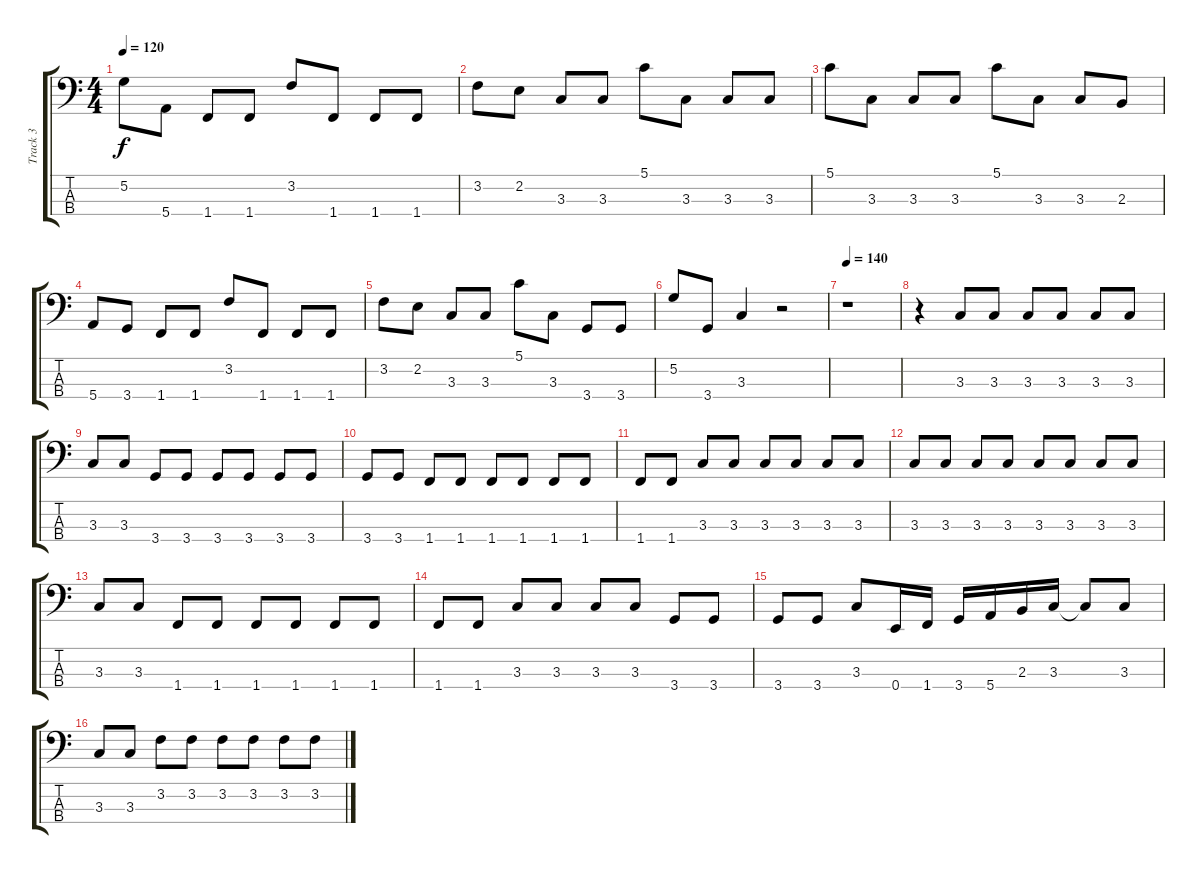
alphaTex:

\track ("Track 3" "Track 3") {instrument electricbassfinger}
\staff {score tabs}
\tuning (G2 D2 A1 E1) {hide}
\ts (4 4)
\tempo 120
\clef f4
\ks c
5.2.8{dy f} 5.4.8 1.4.8 1.4.8 3.2.8 1.4.8 1.4.8 1.4.8 |
3.2.8 2.2.8 3.3.8 3.3.8 5.1.8 3.3.8 3.3.8 3.3.8 |
5.1.8 3.3.8 3.3.8 3.3.8 5.1.8 3.3.8 3.3.8 2.3.8 |
5.4.8 3.4.8 1.4.8 1.4.8 3.2.8 1.4.8 1.4.8 1.4.8 |
3.2.8 2.2.8 3.3.8 3.3.8 5.1.8 3.3.8 3.4.8 3.4.8 |
5.2.8 3.4.8 3.3.4 r.2 |
\tempo 140
r.1 |
r.4{volume 14 instrument electricbasspick} 3.3.8 3.3.8 3.3.8 3.3.8 3.3.8 3.3.8 |
3.3.8 3.3.8 3.4.8 3.4.8 3.4.8 3.4.8 3.4.8 3.4.8 |
3.4.8 3.4.8 1.4.8 1.4.8 1.4.8 1.4.8 1.4.8 1.4.8 |
1.4.8 1.4.8 3.3.8 3.3.8 3.3.8 3.3.8 3.3.8 3.3.8 |
3.3.8 3.3.8 3.3.8 3.3.8 3.3.8 3.3.8 3.3.8 3.3.8 |
3.3.8 3.3.8 1.4.8 1.4.8 1.4.8 1.4.8 1.4.8 1.4.8 |
1.4.8 1.4.8 3.3.8 3.3.8 3.3.8 3.3.8 3.4.8 3.4.8 |
3.4.8 3.4.8 3.3.8 0.4.16 1.4.16 3.4.16 5.4.16 2.3.16 3.3.16 3.3{t}.8 3.3.8 |
3.3.8 3.3.8 3.2.8 3.2.8 3.2.8 3.2.8 3.2.8 3.2.8
